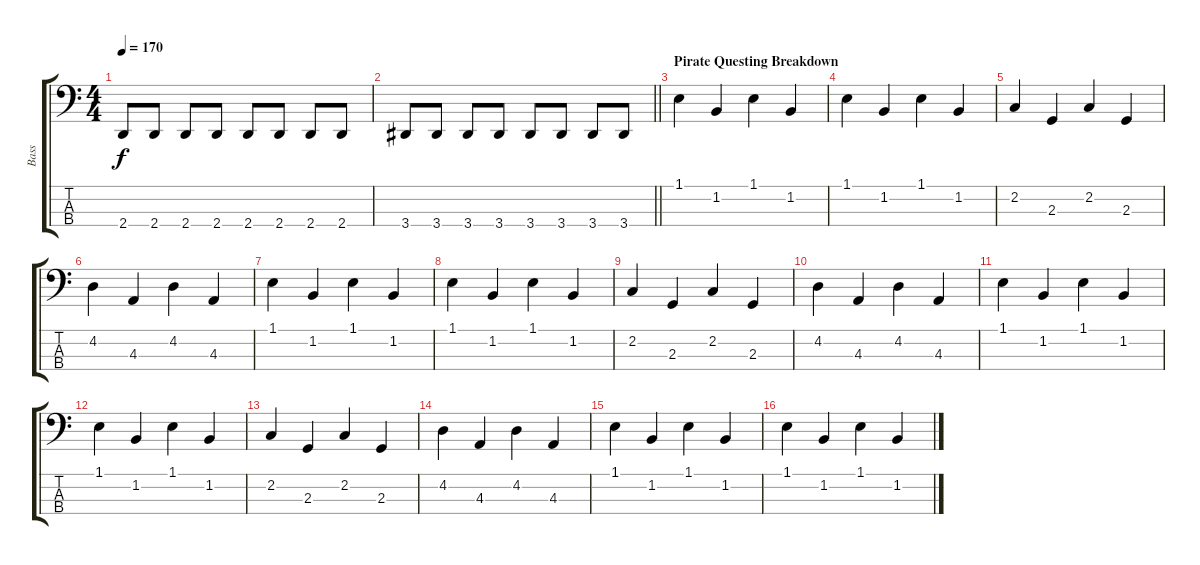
\track ("Bass" "Bass") {instrument electricbassfinger}
\staff {score tabs}
\tuning (Eb2 Bb1 F1 C1) {hide}
\ts (4 4)
\tempo 170
\clef f4
\ks c
2.4.8{dy f} 2.4.8 2.4.8 2.4.8 2.4.8 2.4.8 2.4.8 2.4.8 |
\barLineRight lightlight
3.4.8 3.4.8 3.4.8 3.4.8 3.4.8 3.4.8 3.4.8 3.4.8 |
\section ("" "Pirate Questing Breakdown")
1.1.4 1.2.4 1.1.4 1.2.4 |
1.1.4 1.2.4 1.1.4 1.2.4 |
2.2.4 2.3.4 2.2.4 2.3.4 |
4.2.4 4.3.4 4.2.4 4.3.4 |
1.1.4 1.2.4 1.1.4 1.2.4 |
1.1.4 1.2.4 1.1.4 1.2.4 |
2.2.4 2.3.4 2.2.4 2.3.4 |
4.2.4 4.3.4 4.2.4 4.3.4 |
1.1.4 1.2.4 1.1.4 1.2.4 |
1.1.4 1.2.4 1.1.4 1.2.4 |
2.2.4 2.3.4 2.2.4 2.3.4 |
4.2.4 4.3.4 4.2.4 4.3.4 |
1.1.4 1.2.4 1.1.4 1.2.4 |
1.1.4 1.2.4 1.1.4 1.2.4
